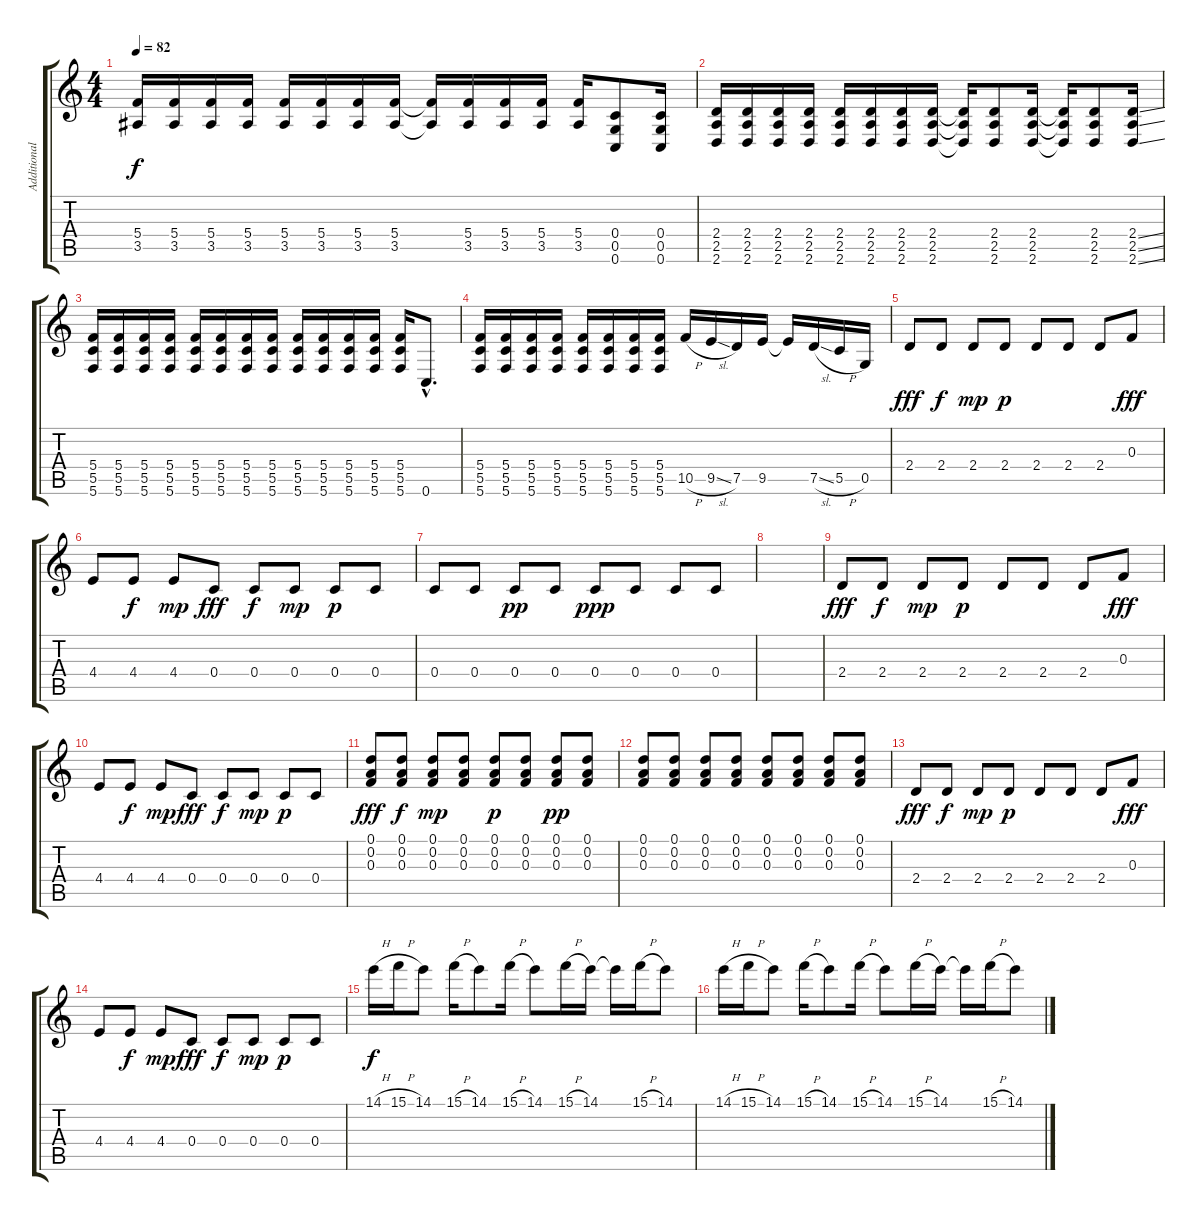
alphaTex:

\track ("Additional guitar " "Additional") {instrument distortionguitar}
\staff {score tabs}
\tuning (D4 A3 F3 C3 G2 C2) {hide}
\ts (4 4)
\tempo 82
\clef g2
\ks c
(5.4 3.5).16{dy f} (5.4 3.5).16 (5.4 3.5).16 (5.4 3.5).16 (5.4 3.5).16 (5.4 3.5).16 (5.4 3.5).16 (5.4 3.5).16 (5.4{t} 3.5{t}).16 (5.4 3.5).16 (5.4 3.5).16 (5.4 3.5).16 (5.4 3.5).16 (0.4 0.5 0.6).8 (0.4 0.5 0.6).16 |
(2.4 2.5 2.6).16 (2.4 2.5 2.6).16 (2.4 2.5 2.6).16 (2.4 2.5 2.6).16 (2.4 2.5 2.6).16 (2.4 2.5 2.6).16 (2.4 2.5 2.6).16 (2.4 2.5 2.6).16 (2.4{t} 2.5{t} 2.6{t}).16 (2.4 2.5 2.6).8 (2.4 2.5 2.6).16 (2.4{t} 2.5{t} 2.6{t}).16 (2.4 2.5 2.6).8 (2.4{ss} 2.5{ss} 2.6{ss}).16 |
(5.4 5.5 5.6).16 (5.4 5.5 5.6).16 (5.4 5.5 5.6).16 (5.4 5.5 5.6).16 (5.4 5.5 5.6).16 (5.4 5.5 5.6).16 (5.4 5.5 5.6).16 (5.4 5.5 5.6).16 (5.4 5.5 5.6).16 (5.4 5.5 5.6).16 (5.4 5.5 5.6).16 (5.4 5.5 5.6).16 (5.4 5.5 5.6).16 0.6{hac}.8{d} |
(5.4 5.5 5.6).16 (5.4 5.5 5.6).16 (5.4 5.5 5.6).16 (5.4 5.5 5.6).16 (5.4 5.5 5.6).16 (5.4 5.5 5.6).16 (5.4 5.5 5.6).16 (5.4 5.5 5.6).16 10.5{h}.16 9.5{sl}.16 7.5.16 9.5.16 9.5{t}.16 7.5{sl}.16 5.5{h}.16 0.5.16 |
2.4.8{dy fff} 2.4.8{dy f} 2.4.8{dy mp} 2.4.8{dy p} 2.4.8 2.4.8 2.4.8 0.3.8{dy fff} |
4.4.8 4.4.8{dy f} 4.4.8{dy mp} 0.4.8{dy fff} 0.4.8{dy f} 0.4.8{dy mp} 0.4.8{dy p} 0.4.8 |
0.4.8 0.4.8 0.4.8{dy pp} 0.4.8 0.4.8{dy ppp} 0.4.8 0.4.8 0.4.8 |
|
2.4.8{dy fff} 2.4.8{dy f} 2.4.8{dy mp} 2.4.8{dy p} 2.4.8 2.4.8 2.4.8 0.3.8{dy fff} |
4.4.8 4.4.8{dy f} 4.4.8{dy mp} 0.4.8{dy fff} 0.4.8{dy f} 0.4.8{dy mp} 0.4.8{dy p} 0.4.8 |
(0.1 0.2 0.3).8{dy fff} (0.1 0.2 0.3).8{dy f} (0.1 0.2 0.3).8{dy mp} (0.1 0.2 0.3).8 (0.1 0.2 0.3).8{dy p} (0.1 0.2 0.3).8 (0.1 0.2 0.3).8{dy pp} (0.1 0.2 0.3).8 |
(0.1 0.2 0.3).8 (0.1 0.2 0.3).8 (0.1 0.2 0.3).8 (0.1 0.2 0.3).8 (0.1 0.2 0.3).8 (0.1 0.2 0.3).8 (0.1 0.2 0.3).8 (0.1 0.2 0.3).8 |
2.4.8{dy fff} 2.4.8{dy f} 2.4.8{dy mp} 2.4.8{dy p} 2.4.8 2.4.8 2.4.8 0.3.8{dy fff} |
4.4.8 4.4.8{dy f} 4.4.8{dy mp} 0.4.8{dy fff} 0.4.8{dy f} 0.4.8{dy mp} 0.4.8{dy p} 0.4.8 |
14.1{h}.16{dy f} 15.1{h}.16 14.1.8 15.1{h}.16 14.1.8 15.1{h}.16 14.1.8 15.1{h}.16 14.1.16 14.1{t}.16 15.1{h}.16 14.1.8 |
14.1{h}.16 15.1{h}.16 14.1.8 15.1{h}.16 14.1.8 15.1{h}.16 14.1.8 15.1{h}.16 14.1.16 14.1{t}.16 15.1{h}.16 14.1.8
